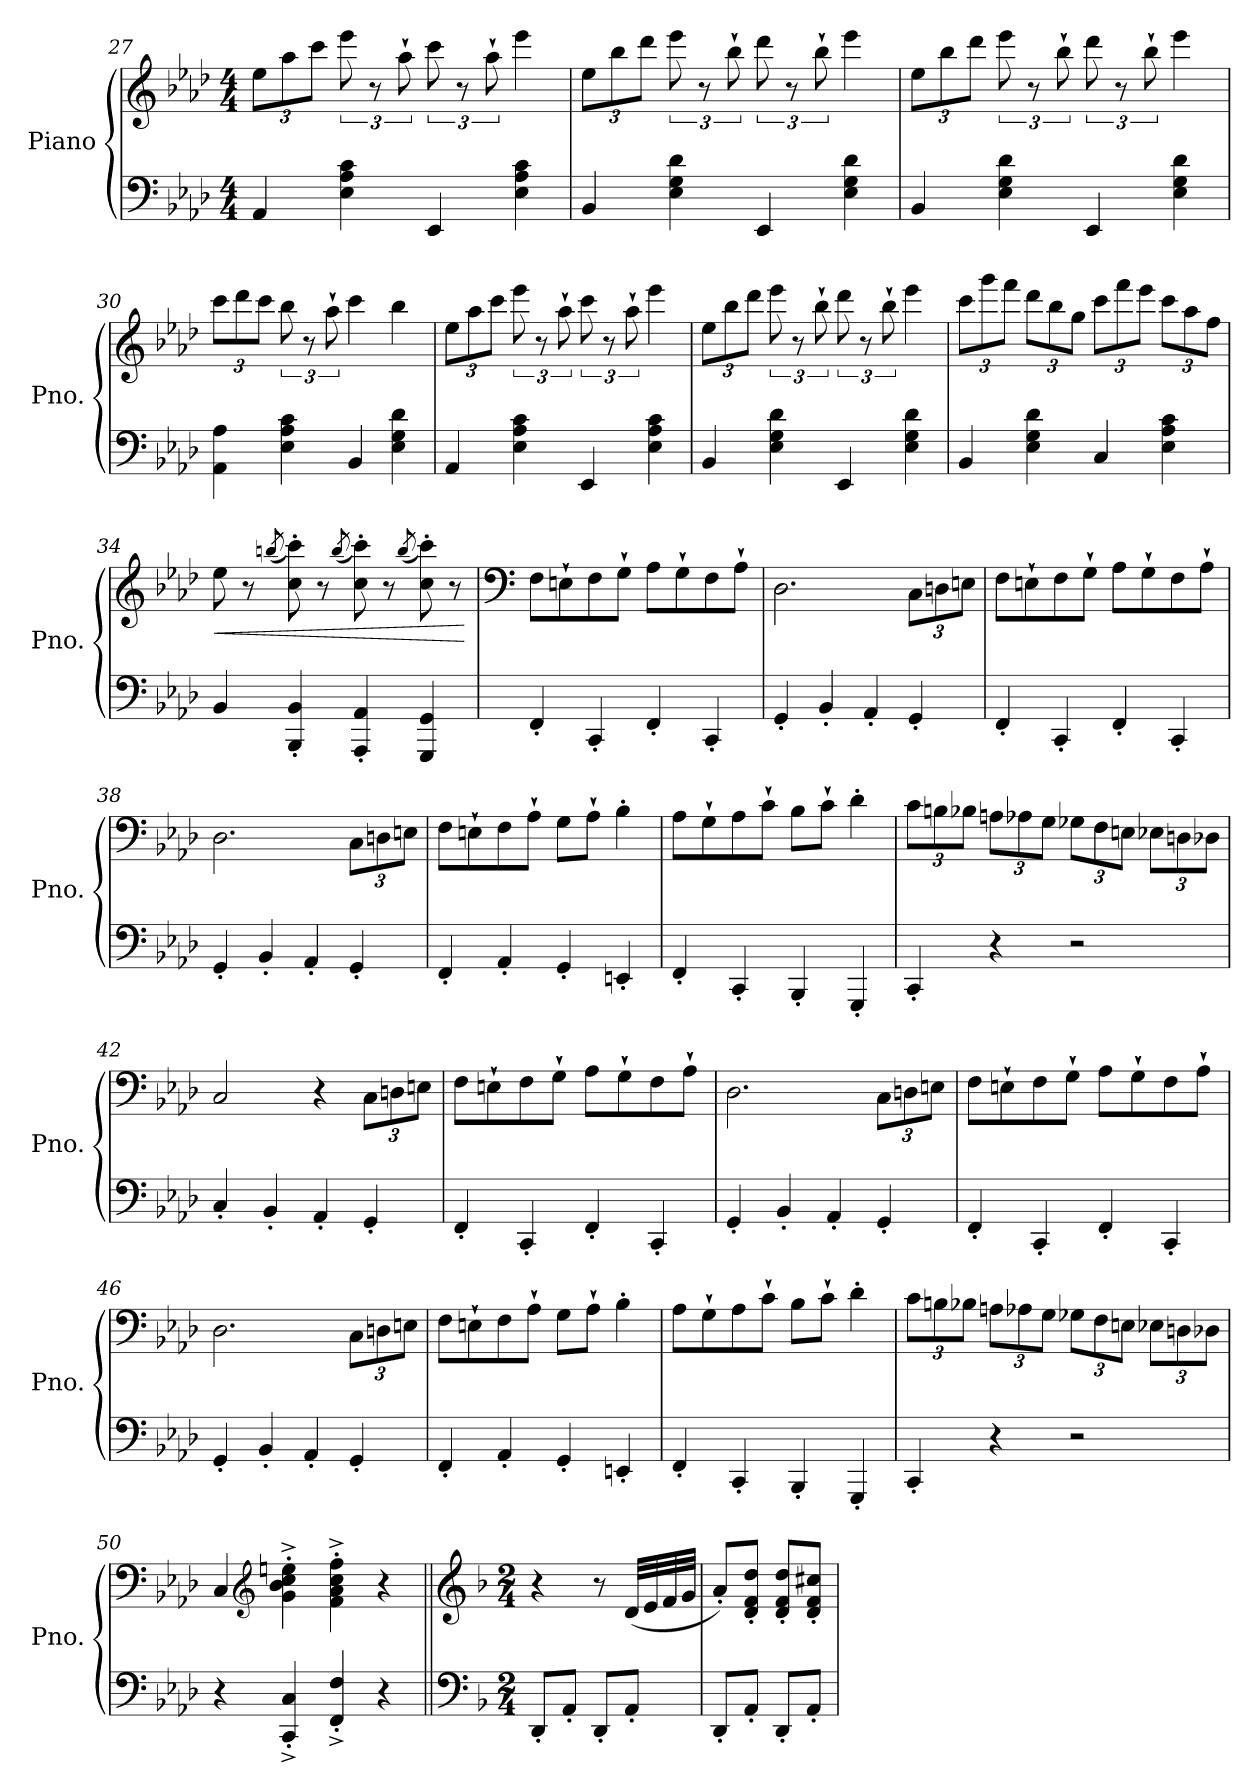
**kern	**kern	**dynam
*part1	*part1	*part1
*staff2	*staff1	*staff1/2
*I"Piano	*	*
*I'Pno.	*	*
!!LO:LB:g=z
*clefF4	*clefG2	*
*k[b-e-a-d-]	*k[b-e-a-d-]	*
*M4/4	*M4/4	*
*	*Xbrackettup	*
=27	=27	=27
4AA-/	12ee-\L	.
.	12aa-\	.
.	12ccc\J	.
*	*brackettup	*
4E-\ 4A-\ 4c\	12eee-\	.
.	12r	.
.	12aa-`\	.
4EE-/	12ccc\	.
.	12r	.
.	12aa-`\	.
4E-\ 4A-\ 4c\	4eee-\	.
=28	=28	=28
*	*Xbrackettup	*
4BB-/	12ee-\L	.
.	12bb-\	.
.	12ddd-\J	.
*	*brackettup	*
4E-\ 4G\ 4d-\	12eee-\	.
.	12r	.
.	12bb-`\	.
4EE-/	12ddd-\	.
.	12r	.
.	12bb-`\	.
4E-\ 4G\ 4d-\	4eee-\	.
=29	=29	=29
*	*Xbrackettup	*
4BB-/	12ee-\L	.
.	12bb-\	.
.	12ddd-\J	.
*	*brackettup	*
4E-\ 4G\ 4d-\	12eee-\	.
.	12r	.
.	12bb-`\	.
4EE-/	12ddd-\	.
.	12r	.
.	12bb-`\	.
4E-\ 4G\ 4d-\	4eee-\	.
!!LO:LB:g=z
=30	=30	=30
*	*Xbrackettup	*
4AA-\ 4A-\	12ccc\L	.
.	12ddd-\	.
.	12ccc\J	.
*	*brackettup	*
4E-\ 4A-\ 4c\	12bb-\	.
.	12r	.
.	12aa-`\	.
4BB-/	4ccc\	.
4E-\ 4G\ 4d-\	4bb-\	.
=31	=31	=31
*	*Xbrackettup	*
4AA-/	12ee-\L	.
.	12aa-\	.
.	12ccc\J	.
*	*brackettup	*
4E-\ 4A-\ 4c\	12eee-\	.
.	12r	.
.	12aa-`\	.
4EE-/	12ccc\	.
.	12r	.
.	12aa-`\	.
4E-\ 4A-\ 4c\	4eee-\	.
=32	=32	=32
*	*Xbrackettup	*
4BB-/	12ee-\L	.
.	12bb-\	.
.	12ddd-\J	.
*	*brackettup	*
4E-\ 4G\ 4d-\	12eee-\	.
.	12r	.
.	12bb-`\	.
4EE-/	12ddd-\	.
.	12r	.
.	12bb-`\	.
4E-\ 4G\ 4d-\	4eee-\	.
!!LO:LB:g=z
=33	=33	=33
*	*Xbrackettup	*
4BB-/	12ccc\L	.
.	12ggg\	.
.	12fff\J	.
4E-\ 4G\ 4d-\	12ddd-\L	.
.	12bb-\	.
.	12gg\J	.
4C/	12ccc\L	.
.	12fff\	.
.	12eee-\J	.
4E-\ 4A-\ 4c\	12ccc\L	.
.	12aa-\	.
.	12ff\J	.
=34	=34	=34
!	!	!LO:HP:b
4BB-/	8ee-\	<
.	8r	.
.	(8qbbn/	.
4BBB-/' 4BB-/'	8cc\' 8ccc\')	.
.	8r	.
.	(8qbb/	.
4AAA-/' 4AA-/'	8cc\' 8ccc\')	.
.	8r	.
.	(8qbb/	.
4GGG/ 4GG/	8cc\' 8ccc\')	.
.	8r	.
.	.	[
=35	=35	=35
*	*clefF4	*
4FF'/	8F\L	.
.	8En`\	.
4CC'/	8F\	.
.	8G`\J	.
4FF'/	8A-\L	.
.	8G`\	.
4CC'/	8F\	.
.	8A-`\J	.
!!LO:LB:g=z
=36	=36	=36
4GG'/	2.D-\	.
4BB-'/	.	.
4AA-'/	.	.
4GG'/	12C\L	.
.	12Dn\	.
.	12En\J	.
=37	=37	=37
4FF'/	8F\L	.
.	8En`\	.
4CC'/	8F\	.
.	8G`\J	.
4FF'/	8A-\L	.
.	8G`\	.
4CC'/	8F\	.
.	8A-`\J	.
=38	=38	=38
4GG'/	2.D-\	.
4BB-'/	.	.
4AA-'/	.	.
4GG'/	12C\L	.
.	12Dn\	.
.	12En\J	.
=39	=39	=39
4FF'/	8F\L	.
.	8En`\	.
4AA-'/	8F\	.
.	8A-`\J	.
4GG'/	8G\L	.
.	8A-`\J	.
4EEn'/	4B-'\	.
=40	=40	=40
4FF'/	8A-\L	.
.	8G`\	.
4CC'/	8A-\	.
.	8c`\J	.
4BBB-'/	8B-\L	.
.	8c`\J	.
4GGG'/	4d-'\	.
!!LO:LB:g=z
=41	=41	=41
4CC'/	12c\L	.
.	12Bn\	.
.	12B-X\J	.
4r	12An\L	.
.	12A-X\	.
.	12G\J	.
2r	12G-X\L	.
.	12F\	.
.	12En\J	.
.	12E-X\L	.
.	12Dn\	.
.	12D-X\J	.
=42	=42	=42
4C'/	2C/	.
4BB-'/	.	.
4AA-'/	4r	.
4GG'/	12C\L	.
.	12Dn\	.
.	12En\J	.
=43	=43	=43
4FF'/	8F\L	.
.	8En`\	.
4CC'/	8F\	.
.	8G`\J	.
4FF'/	8A-\L	.
.	8G`\	.
4CC'/	8F\	.
.	8A-`\J	.
=44	=44	=44
4GG'/	2.D-\	.
4BB-'/	.	.
4AA-'/	.	.
4GG'/	12C\L	.
.	12Dn\	.
.	12En\J	.
!!LO:PB:g=z
=45	=45	=45
4FF'/	8F\L	.
.	8En`\	.
4CC'/	8F\	.
.	8G`\J	.
4FF'/	8A-\L	.
.	8G`\	.
4CC'/	8F\	.
.	8A-`\J	.
=46	=46	=46
4GG'/	2.D-\	.
4BB-'/	.	.
4AA-'/	.	.
4GG'/	12C\L	.
.	12Dn\	.
.	12En\J	.
=47	=47	=47
4FF'/	8F\L	.
.	8En`\	.
4AA-'/	8F\	.
.	8A-`\J	.
4GG'/	8G\L	.
.	8A-`\J	.
4EEn'/	4B-'\	.
=48	=48	=48
4FF'/	8A-\L	.
.	8G`\	.
4CC'/	8A-\	.
.	8c`\J	.
4BBB-'/	8B-\L	.
.	8c`\J	.
4GGG'/	4d-'\	.
!!LO:LB:g=z
=49	=49	=49
4CC'/	12c\L	.
.	12Bn\	.
.	12B-X\J	.
4r	12An\L	.
.	12A-X\	.
.	12G\J	.
2r	12G-X\L	.
.	12F\	.
.	12En\J	.
.	12E-X\L	.
.	12Dn\	.
.	12D-X\J	.
=50	=50	=50
4r	4C/	.
*	*clefG2	*
4CC/^' 4C/^'	4g\^' 4b-\^' 4cc\^' 4een\^'	.
4FF/^' 4F/^'	4f\^' 4a-\^' 4cc\^' 4ff\^'	.
4r	4r	.
=51||	=51||	=51||
*clefF4	*clefG2	*
*k[b-]	*k[b-]	*
*M2/4	*M2/4	*
8DD'/L	4r	.
8AA'/J	.	.
8DD'/L	8r	.
8AA'/J	(32d/LLL	.
.	32e/	.
.	32f/	.
.	32g/JJJ	.
=52	=52	=52
8DD'/L	8a'/L)	.
8AA'/J	8d/' 8f/' 8dd/'J	.
8DD'/L	8d/' 8f/' 8dd/'L	.
8AA'/J	8d/' 8f/' 8cc#X/'J	.
=	=	=
*-	*-	*-
